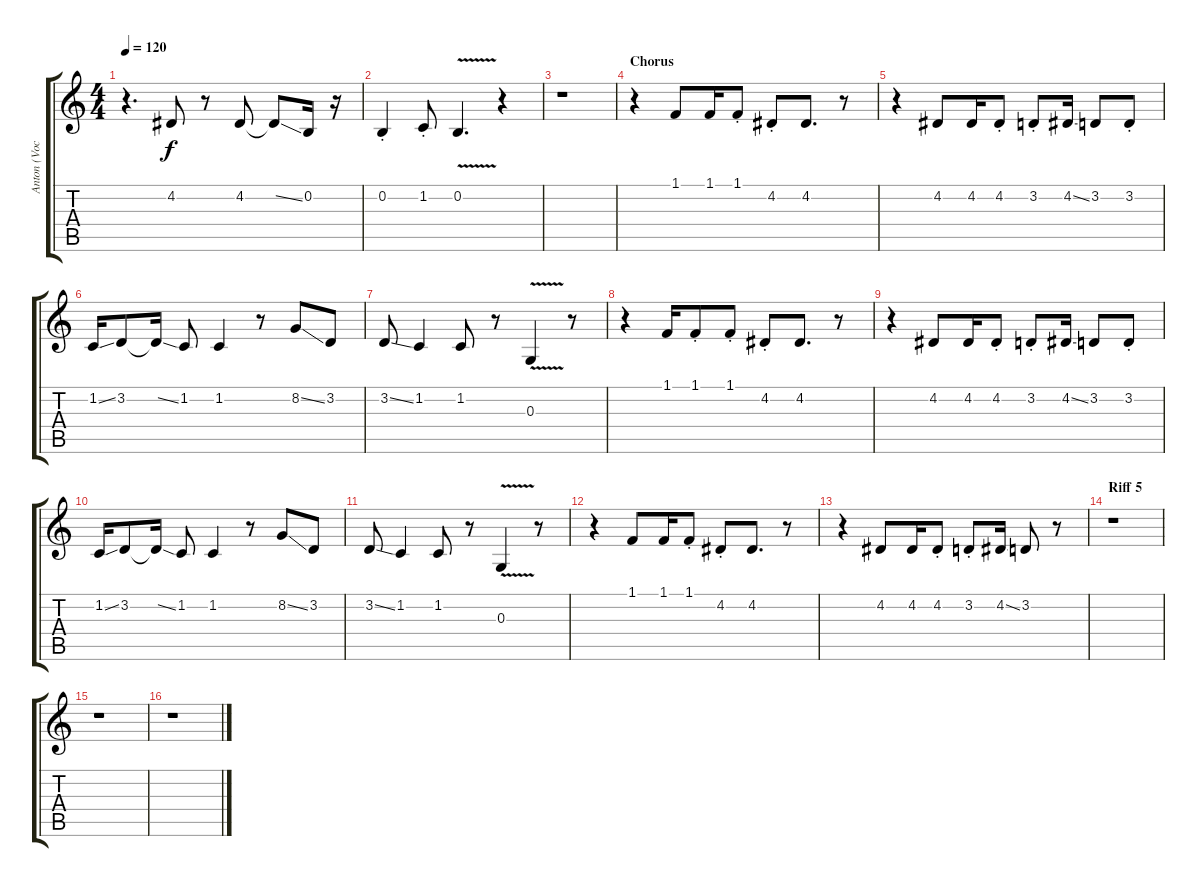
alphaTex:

\track ("Anton (Vocals)" "Anton (Voc") {instrument acousticgrandpiano}
\staff {score tabs}
\tuning (E4 B3 G3 D3 A2 E2) {hide}
\ts (4 4)
\tempo 120
\clef g2
\ks c
r.4{d dy f} 4.2.8 r.8 4.2.8 4.2{ss t}.8 0.2.16 r.16 |
0.2{st}.4 1.2{st}.8 0.2{v}.4{d} r.4 |
r.1 |
\section ("" "Chorus")
r.4 1.1.8 1.1.16 1.1{st}.8 4.2{st}.8 4.2.8{d} r.8 |
r.4 4.2.8 4.2.16 4.2{st}.8 3.2{st}.8 4.2{ss}.16 3.2.8 3.2{st}.8 |
1.2{ss}.16 3.2.8 3.2{ss t}.16 1.2.8 1.2.4 r.8 8.2{ss}.8 3.2.8 |
3.2{ss}.8 1.2.4 1.2.8 r.8 0.3{v}.4 r.8 |
r.4 1.1.16 1.1{st}.8 1.1{st}.8 4.2{st}.8 4.2.8{d} r.8 |
r.4 4.2.8 4.2.16 4.2{st}.8 3.2{st}.8 4.2{ss}.16 3.2.8 3.2{st}.8 |
1.2{ss}.16 3.2.8 3.2{ss t}.16 1.2.8 1.2.4 r.8 8.2{ss}.8 3.2.8 |
3.2{ss}.8 1.2.4 1.2.8 r.8 0.3{v}.4 r.8 |
r.4 1.1.8 1.1.16 1.1{st}.8 4.2{st}.8 4.2.8{d} r.8 |
r.4 4.2.8 4.2.16 4.2{st}.8 3.2{st}.8 4.2{ss}.16 3.2.8 r.8 |
\section ("" "Riff 5")
r.1 |
r.1 |
r.1
